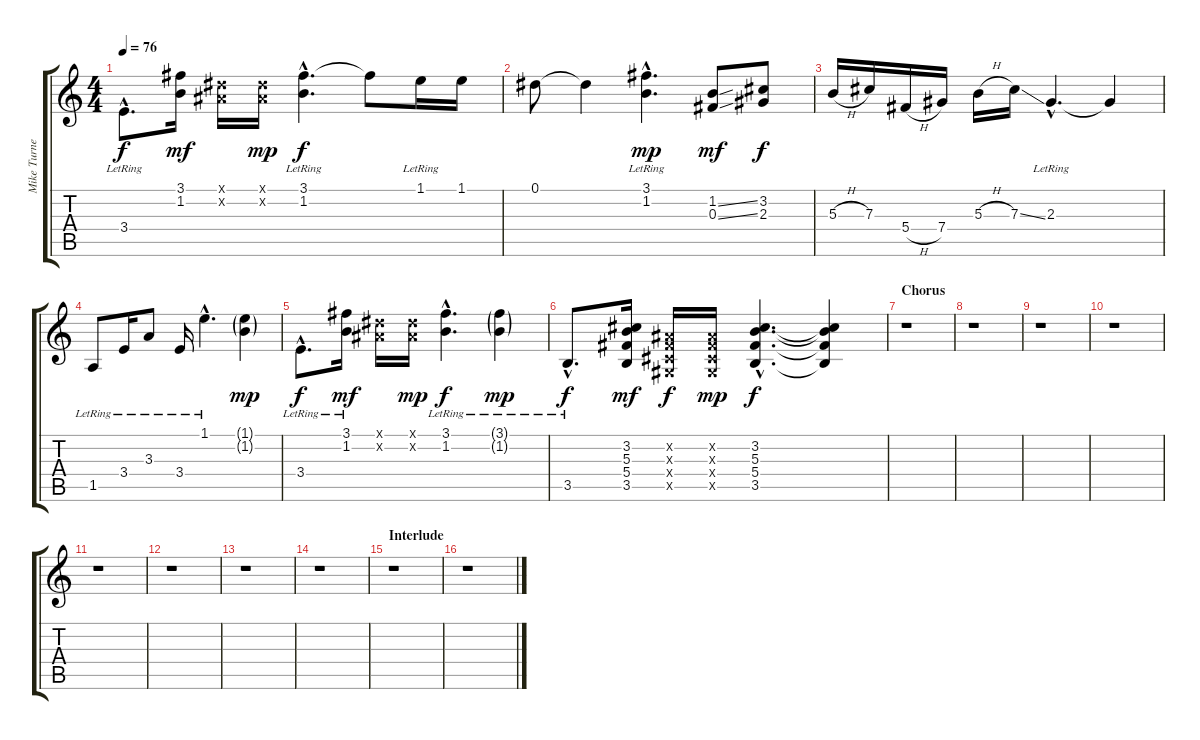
\track ("Mike Turner(Lead Jazz Guitar)" "Mike Turne") {instrument electricguitarjazz}
\staff {score tabs}
\tuning (Eb4 Bb3 Gb3 Db3 Ab2 Eb2) {hide}
\ts (4 4)
\tempo 76
\clef g2
\ks c
3.4{hac lr}.8{d dy f} (3.1 1.2).16{dy mf} (0.1{x} 0.2{x}).16 (0.1{x} 0.2{x}).16{dy mp} (3.1{hac lr} 1.2{hac lr}).4{d dy f} 3.1{t}.8 1.1{lr}.16 1.1.16 |
0.1.8 0.1{t}.4 (3.1{hac lr} 1.2{hac lr}).4{d dy mp} (1.2{ss} 0.3{ss}).8{dy mf} (3.2 2.3).8{dy f} |
5.3{h}.16 7.3.16 5.4{h}.16 7.4.16 5.3{h}.16 7.3{ss}.16 2.3{hac lr}.4{d} 2.3{t}.4 |
1.5{lr}.8 3.4{lr}.16 3.3{lr}.8 3.4{lr}.16 1.1{hac lr}.4{d} (1.1{g} 1.2{g}).4{dy mp} |
3.4{hac lr}.8{d dy f} (3.1{lr} 1.2{lr}).16{dy mf} (0.1{x} 0.2{x}).16 (0.1{x} 0.2{x}).16{dy mp} (3.1{hac lr} 1.2{hac lr}).4{d dy f} (3.1{g lr} 1.2{g lr}).4{dy mp} |
3.5{hac lr}.8{d dy f} (3.2 5.3 5.4 3.5).16{dy mf} (0.2{x} 0.3{x} 0.4{x} 0.5{x}).16{dy f} (0.2{x} 0.3{x} 0.4{x} 0.5{x}).16{dy mp} (3.2{hac} 5.3{hac} 5.4{hac} 3.5{hac}).4{d dy f} (3.2{t} 5.3{t} 5.4{t} 3.5{t}).4 |
\section ("" "Chorus")
r.1 |
r.1 |
r.1 |
r.1 |
r.1 |
r.1 |
r.1 |
r.1 |
\section ("" "Interlude")
r.1 |
r.1
